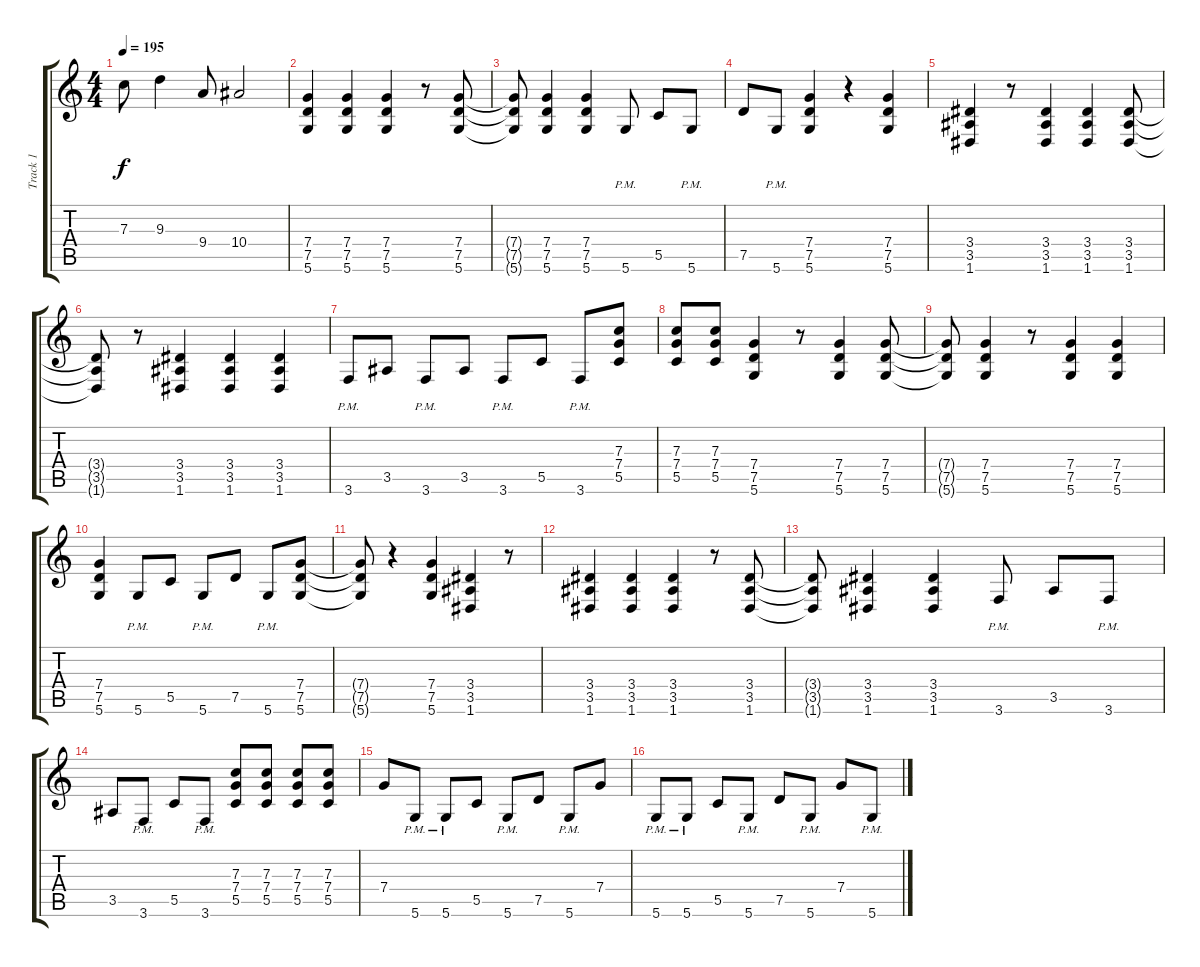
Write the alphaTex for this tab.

\track ("Track 1" "Track 1") {instrument distortionguitar}
\staff {score tabs}
\tuning (D4 A3 F3 C3 G2 D2) {hide}
\ts (4 4)
\tempo 195
\clef g2
\ks c
7.3{t}.8{dy f} 9.3.4 9.4.8 10.4.2 |
(7.4 7.5 5.6).4 (7.4 7.5 5.6).4 (7.4 7.5 5.6).4 r.8 (7.4 7.5 5.6).8 |
(7.4{t} 7.5{t} 5.6{t}).8 (7.4 7.5 5.6).4 (7.4 7.5 5.6).4 5.6{pm}.8 5.5.8 5.6{pm}.8 |
7.5.8 5.6{pm}.8 (7.4 7.5 5.6).4 r.4 (7.4 7.5 5.6).4 |
(3.4 3.5 1.6).4 r.8 (3.4 3.5 1.6).4 (3.4 3.5 1.6).4 (3.4 3.5 1.6).8 |
(3.4{t} 3.5{t} 1.6{t}).8 r.8 (3.4 3.5 1.6).4 (3.4 3.5 1.6).4 (3.4 3.5 1.6).4 |
3.6{pm}.8 3.5.8 3.6{pm}.8 3.5.8 3.6{pm}.8 5.5.8 3.6{pm}.8 (7.3 7.4 5.5).8 |
(7.3 7.4 5.5).8 (7.3 7.4 5.5).8 (7.4 7.5 5.6).4 r.8 (7.4 7.5 5.6).4 (7.4 7.5 5.6).8 |
(7.4{t} 7.5{t} 5.6{t}).8 (7.4 7.5 5.6).4 r.8 (7.4 7.5 5.6).4 (7.4 7.5 5.6).4 |
(7.4 7.5 5.6).4 5.6{pm}.8 5.5.8 5.6{pm}.8 7.5.8 5.6{pm}.8 (7.4 7.5 5.6).8 |
(7.4{t} 7.5{t} 5.6{t}).8 r.4 (7.4 7.5 5.6).4 (3.4 3.5 1.6).4 r.8 |
(3.4 3.5 1.6).4 (3.4 3.5 1.6).4 (3.4 3.5 1.6).4 r.8 (3.4 3.5 1.6).8 |
(3.4{t} 3.5{t} 1.6{t}).8 (3.4 3.5 1.6).4 (3.4 3.5 1.6).4 3.6{pm}.8 3.5.8 3.6{pm}.8 |
3.5.8 3.6{pm}.8 5.5.8 3.6{pm}.8 (7.3 7.4 5.5).8 (7.3 7.4 5.5).8 (7.3 7.4 5.5).8 (7.3 7.4 5.5).8 |
7.4.8 5.6{pm}.8 5.6{pm}.8 5.5.8 5.6{pm}.8 7.5.8 5.6{pm}.8 7.4.8 |
5.6{pm}.8 5.6{pm}.8 5.5.8 5.6{pm}.8 7.5.8 5.6{pm}.8 7.4.8 5.6{pm}.8
